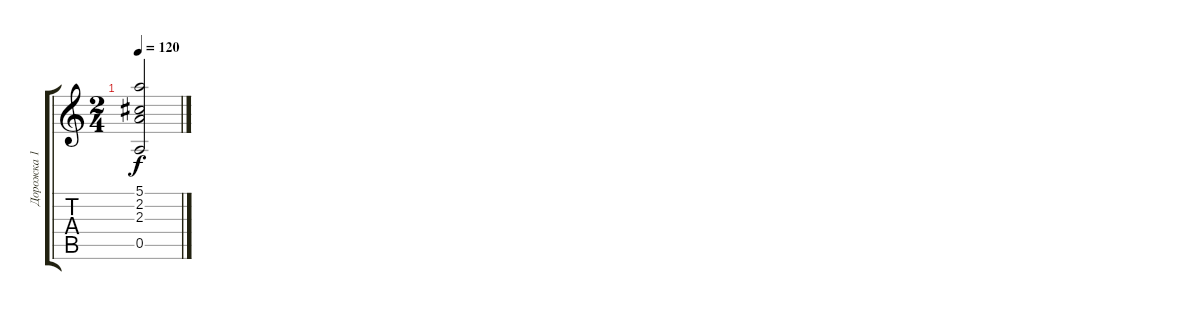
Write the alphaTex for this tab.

\track ("Дорожка 1" "Дорожка 1") {instrument acousticguitarnylon}
\staff {score tabs}
\tuning (E4 B3 G3 D3 A2 E2) {hide}
\ts (2 4)
\tempo 120
\clef g2
\ks c
(5.1 2.2 2.3 0.5).2{dy f}
